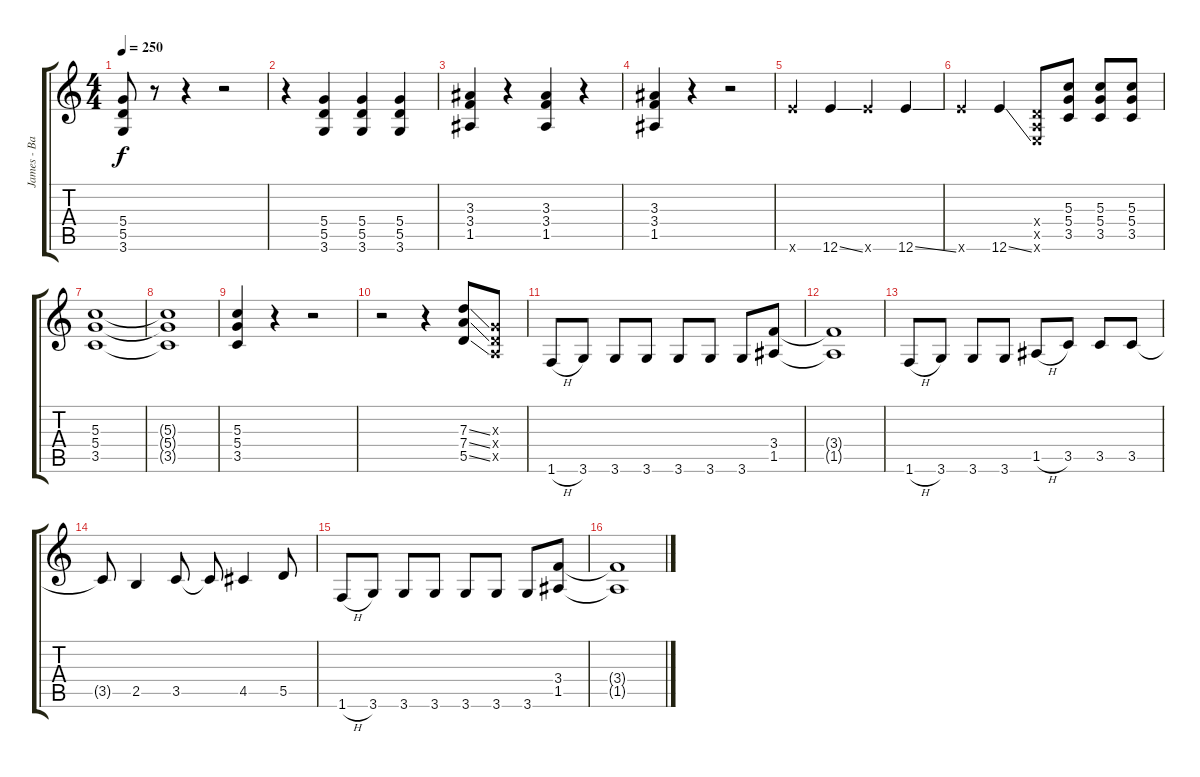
\track ("James - Back Guitar" "James - Ba") {instrument overdrivenguitar}
\staff {score tabs}
\tuning (E4 B3 G3 D3 A2 E2) {hide}
\ts (4 4)
\tempo 250
\clef g2
\ks c
(5.4{t} 5.5{t} 3.6{t}).8{dy f} r.8 r.4 r.2 |
r.4 (5.4 5.5 3.6).4 (5.4 5.5 3.6).4 (5.4 5.5 3.6).4 |
(3.3 3.4 1.5).4 r.4 (3.3 3.4 1.5).4 r.4 |
(3.3 3.4 1.5).4 r.4 r.2 |
12.6{x}.4 12.6{ss}.4 12.6{x}.4 12.6{ss}.4 |
12.6{x}.4 12.6{ss}.4 (0.4{x} 0.5{x} 0.6{x}).8 (5.3 5.4 3.5).8 (5.3 5.4 3.5).8 (5.3 5.4 3.5).8 |
(5.3 5.4 3.5).1 |
(5.3{t} 5.4{t} 3.5{t}).1 |
(5.3 5.4 3.5).4 r.4 r.2 |
r.2 r.4 (7.3{ss} 7.4{ss} 5.5{ss}).8 (0.3{x} 0.4{x} 0.5{x}).8 |
1.6{h}.8 3.6.8 3.6.8 3.6.8 3.6.8 3.6.8 3.6.8 (3.4 1.5).8 |
(3.4{t} 1.5{t}).1 |
1.6{h}.8 3.6.8 3.6.8 3.6.8 1.5{h}.8 3.5.8 3.5.8 3.5.8 |
3.5{t}.8 2.5.4 3.5.8 3.5{t}.8 4.5.4 5.5.8 |
1.6{h}.8 3.6.8 3.6.8 3.6.8 3.6.8 3.6.8 3.6.8 (3.4 1.5).8 |
(3.4{t} 1.5{t}).1
